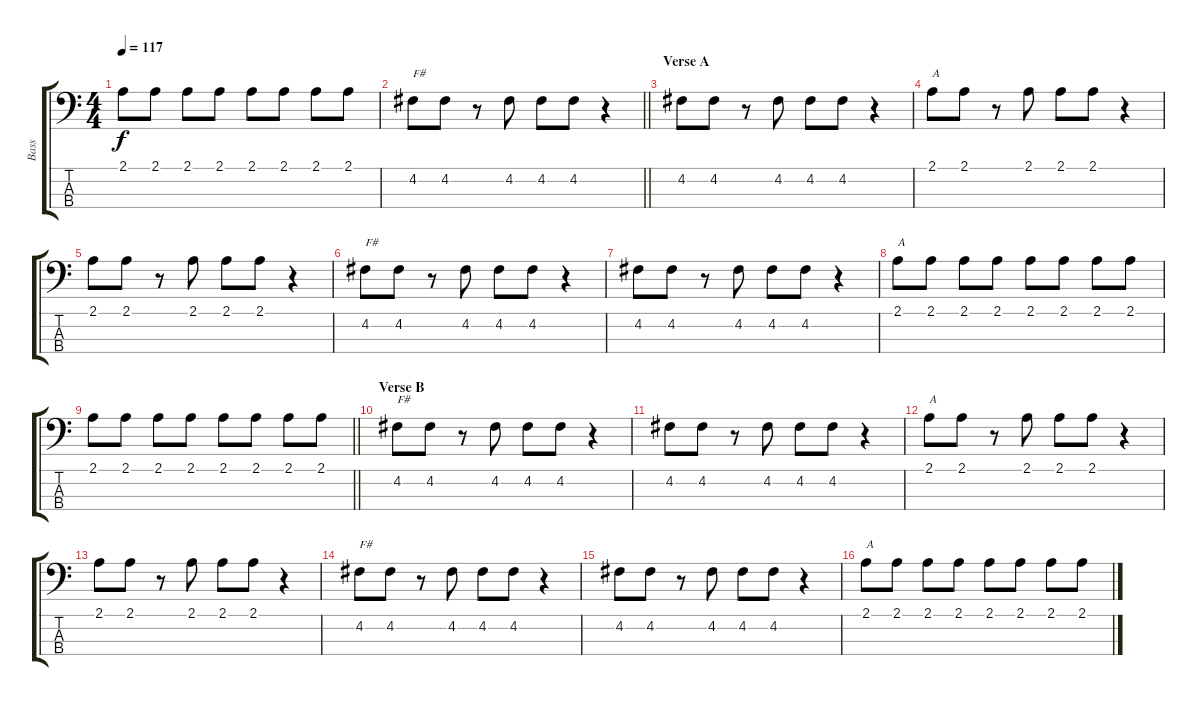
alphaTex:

\track ("Bass" "Bass") {instrument electricbassfinger}
\staff {score tabs}
\tuning (G2 D2 A1 E1) {hide}
\ts (4 4)
\tempo 117
\clef f4
\ks c
2.1.8{dy f} 2.1.8 2.1.8 2.1.8 2.1.8 2.1.8 2.1.8 2.1.8 |
\barLineRight lightlight
4.2.8{txt "F#"} 4.2.8 r.8 4.2.8 4.2.8 4.2.8 r.4 |
\section ("" "Verse A")
4.2.8 4.2.8 r.8 4.2.8 4.2.8 4.2.8 r.4 |
2.1.8{txt "A"} 2.1.8 r.8 2.1.8 2.1.8 2.1.8 r.4 |
2.1.8 2.1.8 r.8 2.1.8 2.1.8 2.1.8 r.4 |
4.2.8{txt "F#"} 4.2.8 r.8 4.2.8 4.2.8 4.2.8 r.4 |
4.2.8 4.2.8 r.8 4.2.8 4.2.8 4.2.8 r.4 |
2.1.8{txt "A"} 2.1.8 2.1.8 2.1.8 2.1.8 2.1.8 2.1.8 2.1.8 |
\barLineRight lightlight
2.1.8 2.1.8 2.1.8 2.1.8 2.1.8 2.1.8 2.1.8 2.1.8 |
\section ("" "Verse B")
4.2.8{txt "F#"} 4.2.8 r.8 4.2.8 4.2.8 4.2.8 r.4 |
4.2.8 4.2.8 r.8 4.2.8 4.2.8 4.2.8 r.4 |
2.1.8{txt "A"} 2.1.8 r.8 2.1.8 2.1.8 2.1.8 r.4 |
2.1.8 2.1.8 r.8 2.1.8 2.1.8 2.1.8 r.4 |
4.2.8{txt "F#"} 4.2.8 r.8 4.2.8 4.2.8 4.2.8 r.4 |
4.2.8 4.2.8 r.8 4.2.8 4.2.8 4.2.8 r.4 |
2.1.8{txt "A"} 2.1.8 2.1.8 2.1.8 2.1.8 2.1.8 2.1.8 2.1.8
